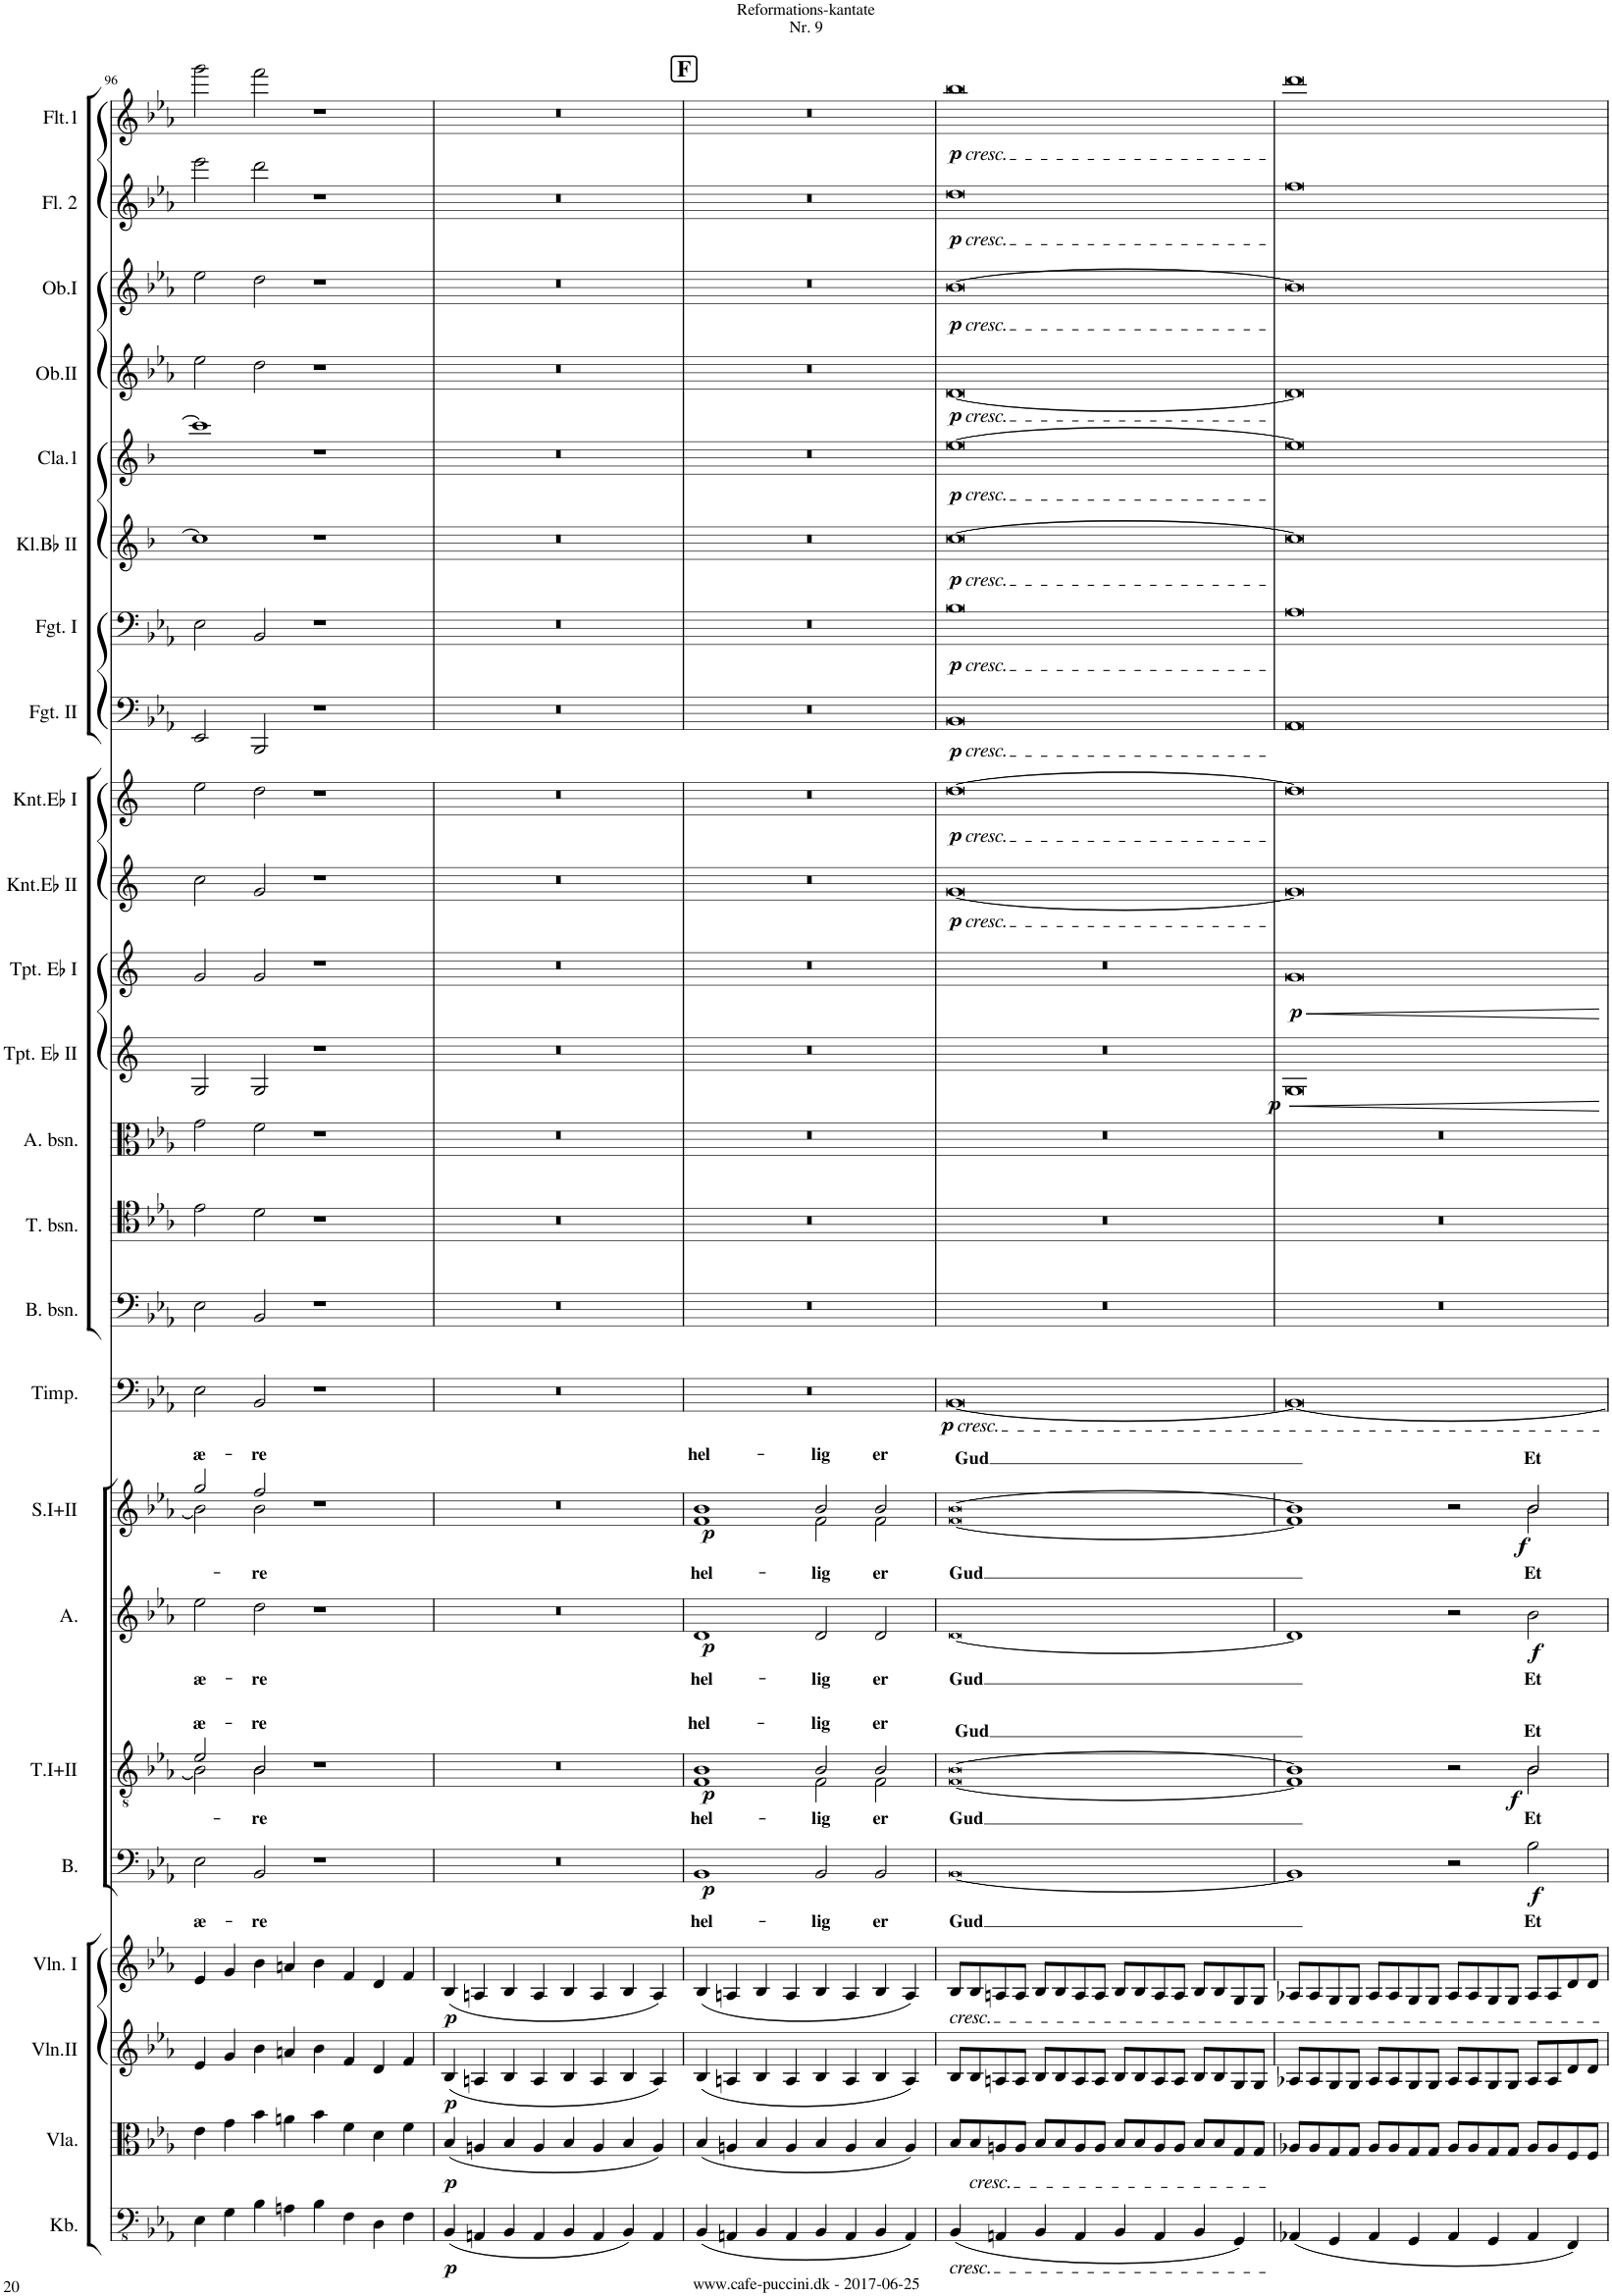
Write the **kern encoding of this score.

**kern	**dynam	**kern	**dynam	**kern	**dynam	**kern	**dynam	**kern	**text	**dynam	**kern	**text	**dynam	**kern	**text	**dynam	**kern	**text	**dynam	**kern	**dynam	**kern	**kern	**kern	**kern	**dynam	**kern	**dynam	**kern	**dynam	**kern	**dynam	**kern	**dynam	**kern	**dynam	**kern	**dynam	**kern	**dynam	**kern	**dynam	**kern	**dynam	**kern	**dynam	**kern	**dynam
*part24	*part24	*part23	*part23	*part22	*part22	*part21	*part21	*part20	*part20	*part20	*part19	*part19	*part19	*part18	*part18	*part18	*part17	*part17	*part17	*part16	*part16	*part15	*part14	*part13	*part12	*part12	*part11	*part11	*part10	*part10	*part9	*part9	*part8	*part8	*part7	*part7	*part6	*part6	*part5	*part5	*part4	*part4	*part3	*part3	*part2	*part2	*part1	*part1
*staff24	*staff24	*staff23	*staff23	*staff22	*staff22	*staff21	*staff21	*staff20	*staff20	*staff20	*staff19	*staff19	*staff19	*staff18	*staff18	*staff18	*staff17	*staff17	*staff17	*staff16	*staff16	*staff15	*staff14	*staff13	*staff12	*staff12	*staff11	*staff11	*staff10	*staff10	*staff9	*staff9	*staff8	*staff8	*staff7	*staff7	*staff6	*staff6	*staff5	*staff5	*staff4	*staff4	*staff3	*staff3	*staff2	*staff2	*staff1	*staff1
*I"Kontrabas	*	*I"Viola	*	*I"Violin II	*	*I"Violin I	*	*I"Bas	*	*	*I"Tenor I+II	*	*	*I"Alt	*	*	*I"Sopran I+II	*	*	*I"Timpani	*	*I"Basbasun	*I"Tenorbasun	*I"Altbasun	*I"Trompet i Eb II	*	*I"Trompet i Eb I	*	*I"Kornet i Eb II	*	*I"Kornet i Eb I	*	*I"Fagot II	*	*I"Fagot I	*	*I"Klarinet i Bb II	*	*I"Clarinetto 1 (Bb)	*	*I"Obo II	*	*I"Obo I	*	*I"Flauto 2	*	*I"Flauto 1	*
*I'Kb.	*	*I'Vla.	*	*I'Vln.II	*	*I'Vln. I	*	*I'B.	*	*	*I'T.I+II	*	*	*I'A.	*	*	*I'S.I+II	*	*	*I'Timp.	*	*I'B. bsn.	*I'T. bsn.	*I'A. bsn.	*I'Tpt. Eb II	*	*I'Tpt. Eb I	*	*I'Knt.Eb II	*	*I'Knt.Eb I	*	*I'Fgt. II	*	*I'Fgt. I	*	*I'Kl.Bb II	*	*I'Cla.1	*	*I'Ob.II	*	*I'Ob.I	*	*I'Fl. 2	*	*I'Flt.1	*
!!LO:PB:g=z
*clefFv4	*	*clefC3	*	*clefG2	*	*clefG2	*	*clefF4	*	*	*clefGv2	*	*	*clefG2	*	*	*clefG2	*	*	*clefF4	*	*clefF4	*clefC4	*clefC3	*clefG2	*	*clefG2	*	*clefG2	*	*clefG2	*	*clefF4	*	*clefF4	*	*clefG2	*	*clefG2	*	*clefG2	*	*clefG2	*	*clefG2	*	*clefG2	*
*Trd7c12	*	*	*	*	*	*	*	*	*	*	*	*	*	*	*	*	*	*	*	*	*	*	*	*	*Trd-2c-3	*	*Trd-2c-3	*	*Trd-2c-3	*	*Trd-2c-3	*	*	*	*	*	*Trd1c2	*	*Trd1c2	*	*	*	*	*	*	*	*	*
*k[b-e-a-]	*	*k[b-e-a-]	*	*k[b-e-a-]	*	*k[b-e-a-]	*	*k[b-e-a-]	*	*	*k[b-e-a-]	*	*	*k[b-e-a-]	*	*	*k[b-e-a-]	*	*	*k[b-e-a-]	*	*k[b-e-a-]	*k[b-e-a-]	*k[b-e-a-]	*k[]	*	*k[]	*	*k[]	*	*k[]	*	*k[b-e-a-]	*	*k[b-e-a-]	*	*k[b-]	*	*k[b-]	*	*k[b-e-a-]	*	*k[b-e-a-]	*	*k[b-e-a-]	*	*k[b-e-a-]	*
*M8/4	*	*M8/4	*	*M8/4	*	*M8/4	*	*M8/4	*	*	*M8/4	*	*	*M8/4	*	*	*M8/4	*	*	*M8/4	*	*M8/4	*M8/4	*M8/4	*M8/4	*	*M8/4	*	*M8/4	*	*M8/4	*	*M8/4	*	*M8/4	*	*M8/4	*	*M8/4	*	*M8/4	*	*M8/4	*	*M8/4	*	*M8/4	*
*met(c|)	*	*met(c|)	*	*met(c|)	*	*met(c|)	*	*met(c|)	*	*	*met(c|)	*	*	*met(c|)	*	*	*met(c|)	*	*	*met(c|)	*	*met(c|)	*met(c|)	*met(c|)	*met(c|)	*	*met(c|)	*	*met(c|)	*	*met(c|)	*	*met(c|)	*	*met(c|)	*	*met(c|)	*	*met(c|)	*	*met(c|)	*	*met(c|)	*	*met(c|)	*	*met(c|)	*
=96	=96	=96	=96	=96	=96	=96	=96	=96	=96	=96	=96	=96	=96	=96	=96	=96	=96	=96	=96	=96	=96	=96	=96	=96	=96	=96	=96	=96	=96	=96	=96	=96	=96	=96	=96	=96	=96	=96	=96	=96	=96	=96	=96	=96	=96	=96	=96	=96
!	!	!	!	!	!	!	!	!	!LO:LY:b	!	!	!LO:LY:a	!	!	!LO:LY:b	!	!	!LO:LY:a	!	!	!	!	!	!	!	!	!	!	!	!	!	!	!	!	!	!	!	!	!	!	!	!	!	!	!	!	!	!
*	*	*	*	*	*	*	*	*	*	*	*^	*	*	*	*	*	*^	*	*	*	*	*	*	*	*	*	*	*	*	*	*	*	*	*	*	*	*	*	*	*	*	*	*	*	*	*	*	*
4EE-\	.	4e-\	.	4e-/	.	4e-/	.	2E-\	æ-	.	2e-/	2B-\]	æ-	.	2ee-\	æ-	.	2gg/	2b-\]	æ-	.	2E-\	.	2E-\	2e-\	2g\	2G/	.	2g/	.	2cc\	.	2ee\	.	2EE-/	.	2E-\	.	1cc]	.	1ccc]	.	2ee-\	.	2ee-\	.	2eee-\	.	2ggg\	.
4GG\	.	4g\	.	4g/	.	4g/	.	.	.	.	.	.	.	.	.	.	.	.	.	.	.	.	.	.	.	.	.	.	.	.	.	.	.	.	.	.	.	.	.	.	.	.	.	.	.	.	.	.	.	.
!	!	!	!	!	!	!	!	!	!LO:LY:b	!	!	!	!LO:LY:a	!	!	!	!	!	!	!	!	!	!	!	!	!	!	!	!	!	!	!	!	!	!	!	!	!	!	!	!	!	!	!	!	!	!	!	!	!
!	!	!	!	!	!	!	!	!	!	!	!	!	!LO:LY:b	!	!	!LO:LY:b	!	!	!	!LO:LY:a	!	!	!	!	!	!	!	!	!	!	!	!	!	!	!	!	!	!	!	!	!	!	!	!	!	!	!	!	!	!
!	!	!	!	!	!	!	!	!	!	!	!	!	!	!	!	!	!	!	!	!LO:LY:b	!	!	!	!	!	!	!	!	!	!	!	!	!	!	!	!	!	!	!	!	!	!	!	!	!	!	!	!	!	!
4BB-\	.	4b-\	.	4b-\	.	4b-\	.	2BB-/	-re	.	2B-/	2B-\	-re	.	2dd\	-re	.	2ff/	2b-\	-re	.	2BB-/	.	2BB-/	2d\	2f\	2G/	.	2g/	.	2g/	.	2dd\	.	2BBB-/	.	2BB-/	.	.	.	.	.	2dd\	.	2dd\	.	2ddd\	.	2fff\	.
4AAn\	.	4an\	.	4an/	.	4an/	.	.	.	.	.	.	.	.	.	.	.	.	.	.	.	.	.	.	.	.	.	.	.	.	.	.	.	.	.	.	.	.	.	.	.	.	.	.	.	.	.	.	.	.
4BB-\	.	4b-\	.	4b-\	.	4b-\	.	1r	.	.	1r	1ryy	.	.	1r	.	.	1r	1ryy	.	.	1r	.	1r	1r	1r	1r	.	1r	.	1r	.	1r	.	1r	.	1r	.	1r	.	1r	.	1r	.	1r	.	1r	.	1r	.
4FF\	.	4f\	.	4f/	.	4f/	.	.	.	.	.	.	.	.	.	.	.	.	.	.	.	.	.	.	.	.	.	.	.	.	.	.	.	.	.	.	.	.	.	.	.	.	.	.	.	.	.	.	.	.
4DD\	.	4d\	.	4d/	.	4d/	.	.	.	.	.	.	.	.	.	.	.	.	.	.	.	.	.	.	.	.	.	.	.	.	.	.	.	.	.	.	.	.	.	.	.	.	.	.	.	.	.	.	.	.
4FF\	.	4f\	.	4f/	.	4f/	.	.	.	.	.	.	.	.	.	.	.	.	.	.	.	.	.	.	.	.	.	.	.	.	.	.	.	.	.	.	.	.	.	.	.	.	.	.	.	.	.	.	.	.
=97	=97	=97	=97	=97	=97	=97	=97	=97	=97	=97	=97	=97	=97	=97	=97	=97	=97	=97	=97	=97	=97	=97	=97	=97	=97	=97	=97	=97	=97	=97	=97	=97	=97	=97	=97	=97	=97	=97	=97	=97	=97	=97	=97	=97	=97	=97	=97	=97	=97	=97
!	!LO:DY:b	!	!LO:DY:b	!	!LO:DY:b	!	!LO:DY:b	!	!	!	!	!	!	!	!	!	!	!	!	!	!	!	!	!	!	!	!	!	!	!	!	!	!	!	!	!	!	!	!	!	!	!	!	!	!	!	!	!	!	!
(4BBB-/	p	(4B-/	p	(4B-/	p	(4B-/	p	0r	.	.	0r	0ryy	.	.	0r	.	.	0r	0ryy	.	.	0r	.	0r	0r	0r	0r	.	0r	.	0r	.	0r	.	0r	.	0r	.	0r	.	0r	.	0r	.	0r	.	0r	.	0r	.
4AAAn/	.	4An/	.	4An/	.	4An/	.	.	.	.	.	.	.	.	.	.	.	.	.	.	.	.	.	.	.	.	.	.	.	.	.	.	.	.	.	.	.	.	.	.	.	.	.	.	.	.	.	.	.	.
4BBB-/	.	4B-/	.	4B-/	.	4B-/	.	.	.	.	.	.	.	.	.	.	.	.	.	.	.	.	.	.	.	.	.	.	.	.	.	.	.	.	.	.	.	.	.	.	.	.	.	.	.	.	.	.	.	.
4AAA/	.	4A/	.	4A/	.	4A/	.	.	.	.	.	.	.	.	.	.	.	.	.	.	.	.	.	.	.	.	.	.	.	.	.	.	.	.	.	.	.	.	.	.	.	.	.	.	.	.	.	.	.	.
4BBB-/	.	4B-/	.	4B-/	.	4B-/	.	.	.	.	.	.	.	.	.	.	.	.	.	.	.	.	.	.	.	.	.	.	.	.	.	.	.	.	.	.	.	.	.	.	.	.	.	.	.	.	.	.	.	.
4AAA/	.	4A/	.	4A/	.	4A/	.	.	.	.	.	.	.	.	.	.	.	.	.	.	.	.	.	.	.	.	.	.	.	.	.	.	.	.	.	.	.	.	.	.	.	.	.	.	.	.	.	.	.	.
4BBB-/)	.	4B-/	.	4B-/	.	4B-/	.	.	.	.	.	.	.	.	.	.	.	.	.	.	.	.	.	.	.	.	.	.	.	.	.	.	.	.	.	.	.	.	.	.	.	.	.	.	.	.	.	.	.	.
4AAA/	.	4A/)	.	4A/)	.	4A/)	.	.	.	.	.	.	.	.	.	.	.	.	.	.	.	.	.	.	.	.	.	.	.	.	.	.	.	.	.	.	.	.	.	.	.	.	.	.	.	.	.	.	.	.
!!LO:REH:place=s1:a:B:cj:fs=14:t=F
=98	=98	=98	=98	=98	=98	=98	=98	=98	=98	=98	=98	=98	=98	=98	=98	=98	=98	=98	=98	=98	=98	=98	=98	=98	=98	=98	=98	=98	=98	=98	=98	=98	=98	=98	=98	=98	=98	=98	=98	=98	=98	=98	=98	=98	=98	=98	=98	=98	=98	=98
!	!	!	!	!	!	!	!	!	!LO:LY:b	!	!	!	!LO:LY:a	!	!	!	!	!	!	!	!	!	!	!	!	!	!	!	!	!	!	!	!	!	!	!	!	!	!	!	!	!	!	!	!	!	!	!	!	!
!	!	!	!	!	!	!	!	!	!	!	!	!	!LO:LY:b	!	!	!LO:LY:b	!	!	!	!LO:LY:a	!	!	!	!	!	!	!	!	!	!	!	!	!	!	!	!	!	!	!	!	!	!	!	!	!	!	!	!	!	!
!	!	!	!	!	!	!	!	!	!	!LO:DY:b	!	!	!	!LO:DY:b	!	!	!LO:DY:b	!	!	!LO:LY:b	!LO:DY:b	!	!	!	!	!	!	!	!	!	!	!	!	!	!	!	!	!	!	!	!	!	!	!	!	!	!	!	!	!
(4BBB-/	.	(4B-/	.	(4B-/	.	(4B-/	.	1BB-	hel-	p	1B-	1F	hel-	p	1d	hel-	p	1b-	1f	hel-	p	0r	.	0r	0r	0r	0r	.	0r	.	0r	.	0r	.	0r	.	0r	.	0r	.	0r	.	0r	.	0r	.	0r	.	0r	.
4AAAn/	.	4An/	.	4An/	.	4An/	.	.	.	.	.	.	.	.	.	.	.	.	.	.	.	.	.	.	.	.	.	.	.	.	.	.	.	.	.	.	.	.	.	.	.	.	.	.	.	.	.	.	.	.
4BBB-/	.	4B-/	.	4B-/	.	4B-/	.	.	.	.	.	.	.	.	.	.	.	.	.	.	.	.	.	.	.	.	.	.	.	.	.	.	.	.	.	.	.	.	.	.	.	.	.	.	.	.	.	.	.	.
4AAA/	.	4A/	.	4A/	.	4A/	.	.	.	.	.	.	.	.	.	.	.	.	.	.	.	.	.	.	.	.	.	.	.	.	.	.	.	.	.	.	.	.	.	.	.	.	.	.	.	.	.	.	.	.
!	!	!	!	!	!	!	!	!	!LO:LY:b	!	!	!	!LO:LY:a	!	!	!	!	!	!	!	!	!	!	!	!	!	!	!	!	!	!	!	!	!	!	!	!	!	!	!	!	!	!	!	!	!	!	!	!	!
!	!	!	!	!	!	!	!	!	!	!	!	!	!LO:LY:b	!	!	!LO:LY:b	!	!	!	!LO:LY:a	!	!	!	!	!	!	!	!	!	!	!	!	!	!	!	!	!	!	!	!	!	!	!	!	!	!	!	!	!	!
!	!	!	!	!	!	!	!	!	!	!	!	!	!	!	!	!	!	!	!	!LO:LY:b	!	!	!	!	!	!	!	!	!	!	!	!	!	!	!	!	!	!	!	!	!	!	!	!	!	!	!	!	!	!
4BBB-/	.	4B-/	.	4B-/	.	4B-/	.	2BB-/	-lig	.	2B-/	2F\	-lig	.	2d/	-lig	.	2b-/	2f\	-lig	.	.	.	.	.	.	.	.	.	.	.	.	.	.	.	.	.	.	.	.	.	.	.	.	.	.	.	.	.	.
4AAA/	.	4A/	.	4A/	.	4A/	.	.	.	.	.	.	.	.	.	.	.	.	.	.	.	.	.	.	.	.	.	.	.	.	.	.	.	.	.	.	.	.	.	.	.	.	.	.	.	.	.	.	.	.
!	!	!	!	!	!	!	!	!	!LO:LY:b	!	!	!	!LO:LY:a	!	!	!	!	!	!	!	!	!	!	!	!	!	!	!	!	!	!	!	!	!	!	!	!	!	!	!	!	!	!	!	!	!	!	!	!	!
!	!	!	!	!	!	!	!	!	!	!	!	!	!LO:LY:b	!	!	!LO:LY:b	!	!	!	!LO:LY:a	!	!	!	!	!	!	!	!	!	!	!	!	!	!	!	!	!	!	!	!	!	!	!	!	!	!	!	!	!	!
!	!	!	!	!	!	!	!	!	!	!	!	!	!	!	!	!	!	!	!	!LO:LY:b	!	!	!	!	!	!	!	!	!	!	!	!	!	!	!	!	!	!	!	!	!	!	!	!	!	!	!	!	!	!
4BBB-/	.	4B-/	.	4B-/	.	4B-/	.	2BB-/	er	.	2B-/	2F\	er	.	2d/	er	.	2b-/	2f\	er	.	.	.	.	.	.	.	.	.	.	.	.	.	.	.	.	.	.	.	.	.	.	.	.	.	.	.	.	.	.
4AAA/)	.	4A/)	.	4A/)	.	4A/)	.	.	.	.	.	.	.	.	.	.	.	.	.	.	.	.	.	.	.	.	.	.	.	.	.	.	.	.	.	.	.	.	.	.	.	.	.	.	.	.	.	.	.	.
=99	=99	=99	=99	=99	=99	=99	=99	=99	=99	=99	=99	=99	=99	=99	=99	=99	=99	=99	=99	=99	=99	=99	=99	=99	=99	=99	=99	=99	=99	=99	=99	=99	=99	=99	=99	=99	=99	=99	=99	=99	=99	=99	=99	=99	=99	=99	=99	=99	=99	=99
!	!	!	!	!	!	!	!	!	!	!	!	!	!	!	!	!	!	!	!	!	!	!	!	!	!	!	!	!	!	!	!	!	!	!	!	!	!	!	!	!	!	!	!	!	!	!	!	!	!LO:TX:b:i:t=cresc.	!
!	!	!	!	!	!	!	!	!	!	!	!	!	!	!	!	!	!	!	!	!	!	!	!	!	!	!	!	!	!	!	!	!	!	!	!	!	!	!	!	!	!	!	!	!	!	!	!LO:TX:b:i:t=cresc.	!	!	!
!	!	!	!	!	!	!	!	!	!	!	!	!	!	!	!	!	!	!	!	!	!	!	!	!	!	!	!	!	!	!	!	!	!	!	!	!	!	!	!	!	!	!	!	!	!LO:TX:b:i:t=cresc.	!	!	!	!	!
!	!	!	!	!	!	!	!	!	!	!	!	!	!	!	!	!	!	!	!	!	!	!	!	!	!	!	!	!	!	!	!	!	!	!	!	!	!	!	!	!	!	!	!LO:TX:b:i:t=cresc.	!	!	!	!	!	!	!
!	!	!	!	!	!	!	!	!	!	!	!	!	!	!	!	!	!	!	!	!	!	!	!	!	!	!	!	!	!	!	!	!	!	!	!	!	!	!	!	!	!LO:TX:b:i:t=cresc.	!	!	!	!	!	!	!	!	!
!	!	!	!	!	!	!	!	!	!	!	!	!	!	!	!	!	!	!	!	!	!	!	!	!	!	!	!	!	!	!	!	!	!	!	!	!	!	!	!LO:TX:b:i:t=cresc.	!	!	!	!	!	!	!	!	!	!	!
!	!	!	!	!	!	!	!	!	!	!	!	!	!	!	!	!	!	!	!	!	!	!	!	!	!	!	!	!	!	!	!	!	!	!	!	!	!LO:TX:b:i:t=cresc.	!	!	!	!	!	!	!	!	!	!	!	!	!
!	!	!	!	!	!	!	!	!	!	!	!	!	!	!	!	!	!	!	!	!	!	!	!	!	!	!	!	!	!	!	!	!	!	!	!LO:TX:b:i:t=cresc.	!	!	!	!	!	!	!	!	!	!	!	!	!	!	!
!	!	!	!	!	!	!	!	!	!	!	!	!	!	!	!	!	!	!	!	!	!	!	!	!	!	!	!	!	!	!	!	!	!LO:TX:b:i:t=cresc.	!	!	!	!	!	!	!	!	!	!	!	!	!	!	!	!	!
!	!	!	!	!	!	!	!	!	!	!	!	!	!	!	!	!	!	!	!	!	!	!	!	!	!	!	!	!	!	!	!LO:TX:b:i:t=cresc.	!	!	!	!	!	!	!	!	!	!	!	!	!	!	!	!	!	!	!
!	!	!	!	!	!	!	!	!	!	!	!	!	!	!	!	!	!	!	!	!	!	!LO:TX:b:i:t=cresc.	!	!	!	!	!	!	!	!	!	!	!	!	!	!	!	!	!	!	!	!	!	!	!	!	!	!	!	!
!	!	!	!	!	!	!LO:TX:b:i:t=cresc.	!	!	!	!	!	!	!	!	!	!	!	!	!	!	!	!	!	!	!	!	!	!	!	!	!	!	!	!	!	!	!	!	!	!	!	!	!	!	!	!	!	!	!	!
!LO:TX:b:i:t=cresc.	!	!	!	!	!	!	!	!	!	!	!	!	!	!	!	!	!	!	!	!	!	!	!	!	!	!	!	!	!	!	!	!	!	!	!	!	!	!	!	!	!	!	!	!	!	!	!	!	!	!
!	!	!	!	!	!	!	!	!	!LO:LY:b	!	!	!	!LO:LY:a	!	!	!	!	!	!	!	!	!	!	!	!	!	!	!	!	!	!	!	!	!	!	!	!	!	!	!	!	!	!	!	!	!	!	!	!	!
!	!	!	!	!	!	!	!	!	!	!	!	!	!LO:LY:b	!	!	!LO:LY:b	!	!	!	!LO:LY:a	!	!	!	!	!	!	!	!	!	!	!	!	!	!	!	!	!	!	!	!	!	!	!	!	!	!	!	!	!	!
!	!	!	!	!	!	!	!	!	!	!	!	!	!	!	!	!	!	!	!	!LO:LY:b	!	!	!LO:DY:b	!	!	!	!	!	!	!	!	!LO:DY:b	!	!LO:DY:b	!	!LO:DY:b	!	!LO:DY:b	!	!LO:DY:b	!	!LO:DY:b	!	!LO:DY:b	!	!LO:DY:b	!	!LO:DY:b	!	!LO:DY:b
(4BBB-/	.	8B-/L	.	8B-/L	.	8B-/L	.	[0BB-!	Gud	.	[0B-!	[0F!	Gud	.	[0d!	Gud	.	[0b-!	[0f!	Gud	.	[0BB-	p	0r	0r	0r	0r	.	0r	.	[0g	p	[0dd	p	0BB-	p	0B-	p	[0cc	p	[0ee	p	[0d	p	[0b-	p	0dd	p	0bb-	p
!	!	!LO:TX:b:i:t=cresc.	!	!	!	!	!	!	!	!	!	!	!	!	!	!	!	!	!	!	!	!	!	!	!	!	!	!	!	!	!	!	!	!	!	!	!	!	!	!	!	!	!	!	!	!	!	!	!	!
.	.	8B-/	.	8B-/	.	8B-/	.	.	.	.	.	.	.	.	.	.	.	.	.	.	.	.	.	.	.	.	.	.	.	.	.	.	.	.	.	.	.	.	.	.	.	.	.	.	.	.	.	.	.	.
4AAAn/	.	8An/	.	8An/	.	8An/	.	.	.	.	.	.	.	.	.	.	.	.	.	.	.	.	.	.	.	.	.	.	.	.	.	.	.	.	.	.	.	.	.	.	.	.	.	.	.	.	.	.	.	.
.	.	8A/J	.	8A/J	.	8A/J	.	.	.	.	.	.	.	.	.	.	.	.	.	.	.	.	.	.	.	.	.	.	.	.	.	.	.	.	.	.	.	.	.	.	.	.	.	.	.	.	.	.	.	.
4BBB-/	.	8B-/L	.	8B-/L	.	8B-/L	.	.	.	.	.	.	.	.	.	.	.	.	.	.	.	.	.	.	.	.	.	.	.	.	.	.	.	.	.	.	.	.	.	.	.	.	.	.	.	.	.	.	.	.
.	.	8B-/	.	8B-/	.	8B-/	.	.	.	.	.	.	.	.	.	.	.	.	.	.	.	.	.	.	.	.	.	.	.	.	.	.	.	.	.	.	.	.	.	.	.	.	.	.	.	.	.	.	.	.
4AAA/	.	8A/	.	8A/	.	8A/	.	.	.	.	.	.	.	.	.	.	.	.	.	.	.	.	.	.	.	.	.	.	.	.	.	.	.	.	.	.	.	.	.	.	.	.	.	.	.	.	.	.	.	.
.	.	8A/J	.	8A/J	.	8A/J	.	.	.	.	.	.	.	.	.	.	.	.	.	.	.	.	.	.	.	.	.	.	.	.	.	.	.	.	.	.	.	.	.	.	.	.	.	.	.	.	.	.	.	.
4BBB-/	.	8B-/L	.	8B-/L	.	8B-/L	.	.	.	.	.	.	.	.	.	.	.	.	.	.	.	.	.	.	.	.	.	.	.	.	.	.	.	.	.	.	.	.	.	.	.	.	.	.	.	.	.	.	.	.
.	.	8B-/	.	8B-/	.	8B-/	.	.	.	.	.	.	.	.	.	.	.	.	.	.	.	.	.	.	.	.	.	.	.	.	.	.	.	.	.	.	.	.	.	.	.	.	.	.	.	.	.	.	.	.
4AAA/	.	8A/	.	8A/	.	8A/	.	.	.	.	.	.	.	.	.	.	.	.	.	.	.	.	.	.	.	.	.	.	.	.	.	.	.	.	.	.	.	.	.	.	.	.	.	.	.	.	.	.	.	.
.	.	8A/J	.	8A/J	.	8A/J	.	.	.	.	.	.	.	.	.	.	.	.	.	.	.	.	.	.	.	.	.	.	.	.	.	.	.	.	.	.	.	.	.	.	.	.	.	.	.	.	.	.	.	.
4BBB-/	.	8B-/L	.	8B-/L	.	8B-/L	.	.	.	.	.	.	.	.	.	.	.	.	.	.	.	.	.	.	.	.	.	.	.	.	.	.	.	.	.	.	.	.	.	.	.	.	.	.	.	.	.	.	.	.
.	.	8B-/	.	8B-/	.	8B-/	.	.	.	.	.	.	.	.	.	.	.	.	.	.	.	.	.	.	.	.	.	.	.	.	.	.	.	.	.	.	.	.	.	.	.	.	.	.	.	.	.	.	.	.
4GGG/)	.	8G/	.	8G/	.	8G/	.	.	.	.	.	.	.	.	.	.	.	.	.	.	.	.	.	.	.	.	.	.	.	.	.	.	.	.	.	.	.	.	.	.	.	.	.	.	.	.	.	.	.	.
.	.	8G/J	.	8G/J	.	8G/J	.	.	.	.	.	.	.	.	.	.	.	.	.	.	.	.	.	.	.	.	.	.	.	.	.	.	.	.	.	.	.	.	.	.	.	.	.	.	.	.	.	.	.	.
=100	=100	=100	=100	=100	=100	=100	=100	=100	=100	=100	=100	=100	=100	=100	=100	=100	=100	=100	=100	=100	=100	=100	=100	=100	=100	=100	=100	=100	=100	=100	=100	=100	=100	=100	=100	=100	=100	=100	=100	=100	=100	=100	=100	=100	=100	=100	=100	=100	=100	=100
!	!	!	!	!	!	!	!	!	!	!	!	!	!	!	!	!	!	!	!	!	!	!	!	!	!	!	!	!LO:HP:b	!	!LO:HP:b	!	!	!	!	!	!	!	!	!	!	!	!	!	!	!	!	!	!	!	!
!	!	!	!	!	!	!	!	!	!	!	!	!	!	!	!	!	!	!	!	!	!	!	!	!	!	!	!	!LO:DY:n=1:b	!	!LO:DY:n=1:b	!	!	!	!	!	!	!	!	!	!	!	!	!	!	!	!	!	!	!	!
(4AAA-X/	.	8A-X/L	.	8A-X/L	.	8A-X/L	.	1BB-]	.	.	1B-]	1F]	.	.	1d]	.	.	1b-]	1f]	.	.	0BB-_	.	0r	0r	0r	0G	< p	0g	< p	0g]	.	0dd]	.	0AA-	.	0A-	.	0cc]	.	0ee]	.	0d]	.	0b-]	.	0ff	.	0ddd	.
.	.	8A-/	.	8A-/	.	8A-/	.	.	.	.	.	.	.	.	.	.	.	.	.	.	.	.	.	.	.	.	.	.	.	.	.	.	.	.	.	.	.	.	.	.	.	.	.	.	.	.	.	.	.	.
4GGG/	.	8G/	.	8G/	.	8G/	.	.	.	.	.	.	.	.	.	.	.	.	.	.	.	.	.	.	.	.	.	.	.	.	.	.	.	.	.	.	.	.	.	.	.	.	.	.	.	.	.	.	.	.
.	.	8G/J	.	8G/J	.	8G/J	.	.	.	.	.	.	.	.	.	.	.	.	.	.	.	.	.	.	.	.	.	.	.	.	.	.	.	.	.	.	.	.	.	.	.	.	.	.	.	.	.	.	.	.
4AAA-/	.	8A-/L	.	8A-/L	.	8A-/L	.	.	.	.	.	.	.	.	.	.	.	.	.	.	.	.	.	.	.	.	.	.	.	.	.	.	.	.	.	.	.	.	.	.	.	.	.	.	.	.	.	.	.	.
.	.	8A-/	.	8A-/	.	8A-/	.	.	.	.	.	.	.	.	.	.	.	.	.	.	.	.	.	.	.	.	.	.	.	.	.	.	.	.	.	.	.	.	.	.	.	.	.	.	.	.	.	.	.	.
4GGG/	.	8G/	.	8G/	.	8G/	.	.	.	.	.	.	.	.	.	.	.	.	.	.	.	.	.	.	.	.	.	.	.	.	.	.	.	.	.	.	.	.	.	.	.	.	.	.	.	.	.	.	.	.
.	.	8G/J	.	8G/J	.	8G/J	.	.	.	.	.	.	.	.	.	.	.	.	.	.	.	.	.	.	.	.	.	.	.	.	.	.	.	.	.	.	.	.	.	.	.	.	.	.	.	.	.	.	.	.
4AAA-/	.	8A-/L	.	8A-/L	.	8A-/L	.	2r	.	.	2r	2ryy	.	.	2r	.	.	2r	2ryy	.	.	.	.	.	.	.	.	.	.	.	.	.	.	.	.	.	.	.	.	.	.	.	.	.	.	.	.	.	.	.
.	.	8A-/	.	8A-/	.	8A-/	.	.	.	.	.	.	.	.	.	.	.	.	.	.	.	.	.	.	.	.	.	.	.	.	.	.	.	.	.	.	.	.	.	.	.	.	.	.	.	.	.	.	.	.
4GGG/	.	8G/	.	8G/	.	8G/	.	.	.	.	.	.	.	.	.	.	.	.	.	.	.	.	.	.	.	.	.	.	.	.	.	.	.	.	.	.	.	.	.	.	.	.	.	.	.	.	.	.	.	.
.	.	8G/J	.	8G/J	.	8G/J	.	.	.	.	.	.	.	.	.	.	.	.	.	.	.	.	.	.	.	.	.	.	.	.	.	.	.	.	.	.	.	.	.	.	.	.	.	.	.	.	.	.	.	.
!	!	!	!	!	!	!	!	!	!LO:LY:b	!	!	!	!LO:LY:a	!	!	!	!	!	!	!	!	!	!	!	!	!	!	!	!	!	!	!	!	!	!	!	!	!	!	!	!	!	!	!	!	!	!	!	!	!
!	!	!	!	!	!	!	!	!	!	!	!	!	!LO:LY:b	!	!	!LO:LY:b	!	!	!	!LO:LY:a	!	!	!	!	!	!	!	!	!	!	!	!	!	!	!	!	!	!	!	!	!	!	!	!	!	!	!	!	!	!
!	!	!	!	!	!	!	!	!	!	!LO:DY:b	!	!	!	!LO:DY:b	!	!	!LO:DY:b	!	!	!LO:LY:b	!LO:DY:b	!	!	!	!	!	!	!	!	!	!	!	!	!	!	!	!	!	!	!	!	!	!	!	!	!	!	!	!	!
4AAA-/	.	8A-/L	.	8A-/L	.	8A-/L	.	2B-\	Et	f	2B-/	2B-\	Et	f	2b-\	Et	f	2b-/	2b-\	Et	f	.	.	.	.	.	.	.	.	.	.	.	.	.	.	.	.	.	.	.	.	.	.	.	.	.	.	.	.	.
.	.	8A-/	.	8A-/	.	8A-/	.	.	.	.	.	.	.	.	.	.	.	.	.	.	.	.	.	.	.	.	.	.	.	.	.	.	.	.	.	.	.	.	.	.	.	.	.	.	.	.	.	.	.	.
4FFF/)	.	8F/	.	8d/	.	8d/	.	.	.	.	.	.	.	.	.	.	.	.	.	.	.	.	.	.	.	.	.	.	.	.	.	.	.	.	.	.	.	.	.	.	.	.	.	.	.	.	.	.	.	.
.	.	8F/J	.	8d/J	.	8d/J	.	.	.	.	.	.	.	.	.	.	.	.	.	.	.	.	.	.	.	.	.	.	.	.	.	.	.	.	.	.	.	.	.	.	.	.	.	.	.	.	.	.	.	.
*	*	*	*	*	*	*	*	*	*	*	*v	*v	*	*	*	*	*	*v	*v	*	*	*	*	*	*	*	*	*	*	*	*	*	*	*	*	*	*	*	*	*	*	*	*	*	*	*	*	*	*	*
.	.	.	.	.	.	.	.	.	.	.	.	.	.	.	.	.	.	.	.	.	.	.	.	.	.	[	.	[	.	.	.	.	.	.	.	.	.	.	.	.	.	.	.	.	.	.	.	.
=	=	=	=	=	=	=	=	=	=	=	=	=	=	=	=	=	=	=	=	=	=	=	=	=	=	=	=	=	=	=	=	=	=	=	=	=	=	=	=	=	=	=	=	=	=	=	=	=
*-	*-	*-	*-	*-	*-	*-	*-	*-	*-	*-	*-	*-	*-	*-	*-	*-	*-	*-	*-	*-	*-	*-	*-	*-	*-	*-	*-	*-	*-	*-	*-	*-	*-	*-	*-	*-	*-	*-	*-	*-	*-	*-	*-	*-	*-	*-	*-	*-
